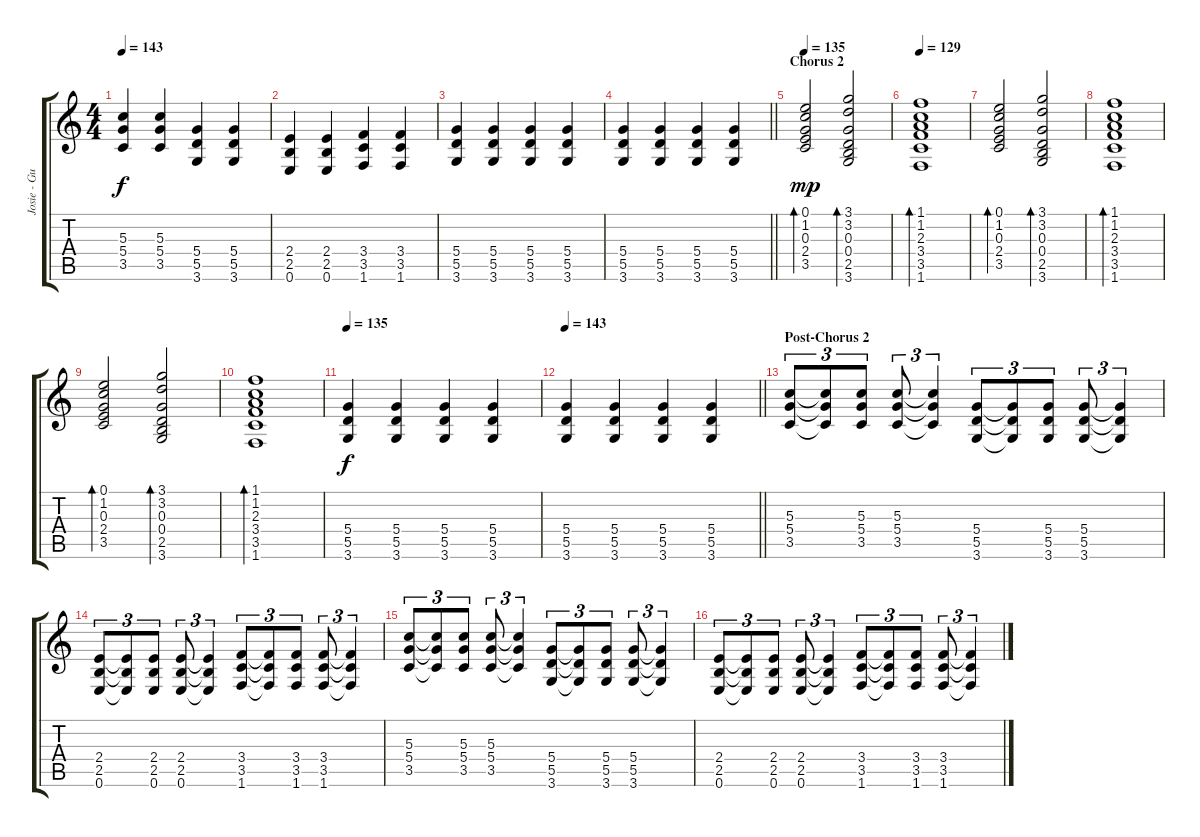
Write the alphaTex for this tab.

\track ("Josie - Guitar" "Josie - Gu") {instrument distortionguitar}
\staff {score tabs}
\tuning (E4 B3 G3 D3 A2 E2) {hide}
\ts (4 4)
\tempo 143
\clef g2
\ks c
(5.3 5.4 3.5).4{dy f} (5.3 5.4 3.5).4 (5.4 5.5 3.6).4 (5.4 5.5 3.6).4 |
(2.4 2.5 0.6).4 (2.4 2.5 0.6).4 (3.4 3.5 1.6).4 (3.4 3.5 1.6).4 |
(5.4 5.5 3.6).4 (5.4 5.5 3.6).4 (5.4 5.5 3.6).4 (5.4 5.5 3.6).4 |
\barLineRight lightlight
(5.4 5.5 3.6).4 (5.4 5.5 3.6).4 (5.4 5.5 3.6).4 (5.4 5.5 3.6).4 |
\section ("" "Chorus 2")
\tempo 135
(0.1 1.2 0.3 2.4 3.5).2{bd 240 dy mp instrument electricguitarclean} (3.1 3.2 0.3 0.4 2.5 3.6).2{bd 240} |
\tempo 129
(1.1 1.2 2.3 3.4 3.5 1.6).1{bd 240} |
(0.1 1.2 0.3 2.4 3.5).2{bd 240} (3.1 3.2 0.3 0.4 2.5 3.6).2{bd 240} |
(1.1 1.2 2.3 3.4 3.5 1.6).1{bd 240} |
(0.1 1.2 0.3 2.4 3.5).2{bd 240} (3.1 3.2 0.3 0.4 2.5 3.6).2{bd 240} |
(1.1 1.2 2.3 3.4 3.5 1.6).1{bd 240} |
\tempo 135
(5.4 5.5 3.6).4{dy f instrument distortionguitar} (5.4 5.5 3.6).4 (5.4 5.5 3.6).4 (5.4 5.5 3.6).4 |
\tempo 143
\barLineRight lightlight
(5.4 5.5 3.6).4 (5.4 5.5 3.6).4 (5.4 5.5 3.6).4 (5.4 5.5 3.6).4 |
\section ("" "Post-Chorus 2")
(5.3 5.4 3.5).8{tu (3 2)} (5.3{t} 5.4{t} 3.5{t}).8{tu (3 2)} (5.3 5.4 3.5).8{tu (3 2)} (5.3 5.4 3.5).8{tu (3 2)} (5.3{t} 5.4{t} 3.5{t}).4{tu (3 2)} (5.4 5.5 3.6).8{tu (3 2)} (5.4{t} 5.5{t} 3.6{t}).8{tu (3 2)} (5.4 5.5 3.6).8{tu (3 2)} (5.4 5.5 3.6).8{tu (3 2)} (5.4{t} 5.5{t} 3.6{t}).4{tu (3 2)} |
(2.4 2.5 0.6).8{tu (3 2)} (2.4{t} 2.5{t} 0.6{t}).8{tu (3 2)} (2.4 2.5 0.6).8{tu (3 2)} (2.4 2.5 0.6).8{tu (3 2)} (2.4{t} 2.5{t} 0.6{t}).4{tu (3 2)} (3.4 3.5 1.6).8{tu (3 2)} (3.4{t} 3.5{t} 1.6{t}).8{tu (3 2)} (3.4 3.5 1.6).8{tu (3 2)} (3.4 3.5 1.6).8{tu (3 2)} (3.4{t} 3.5{t} 1.6{t}).4{tu (3 2)} |
(5.3 5.4 3.5).8{tu (3 2)} (5.3{t} 5.4{t} 3.5{t}).8{tu (3 2)} (5.3 5.4 3.5).8{tu (3 2)} (5.3 5.4 3.5).8{tu (3 2)} (5.3{t} 5.4{t} 3.5{t}).4{tu (3 2)} (5.4 5.5 3.6).8{tu (3 2)} (5.4{t} 5.5{t} 3.6{t}).8{tu (3 2)} (5.4 5.5 3.6).8{tu (3 2)} (5.4 5.5 3.6).8{tu (3 2)} (5.4{t} 5.5{t} 3.6{t}).4{tu (3 2)} |
(2.4 2.5 0.6).8{tu (3 2)} (2.4{t} 2.5{t} 0.6{t}).8{tu (3 2)} (2.4 2.5 0.6).8{tu (3 2)} (2.4 2.5 0.6).8{tu (3 2)} (2.4{t} 2.5{t} 0.6{t}).4{tu (3 2)} (3.4 3.5 1.6).8{tu (3 2)} (3.4{t} 3.5{t} 1.6{t}).8{tu (3 2)} (3.4 3.5 1.6).8{tu (3 2)} (3.4 3.5 1.6).8{tu (3 2)} (3.4{t} 3.5{t} 1.6{t}).4{tu (3 2)}
